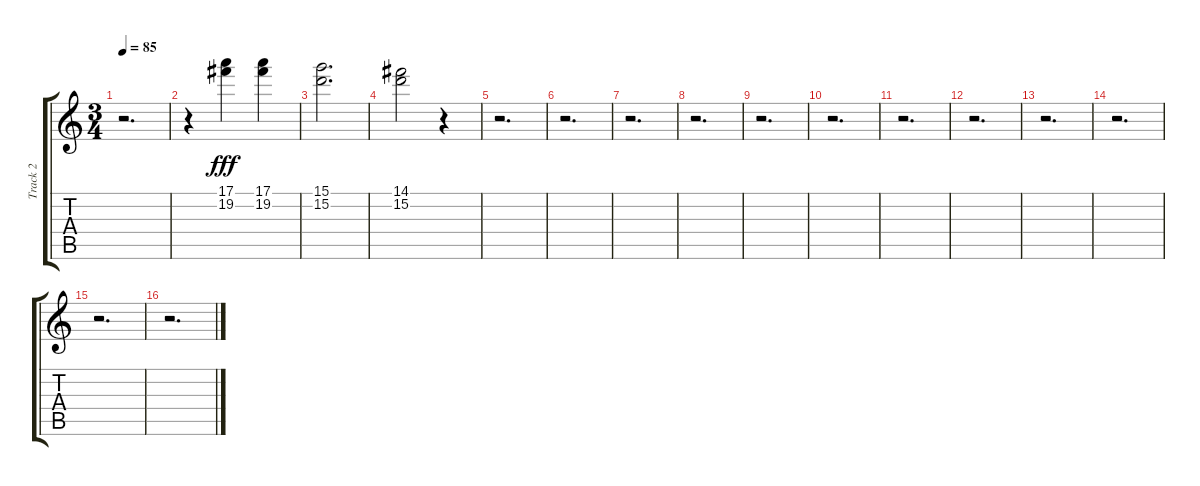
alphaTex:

\track ("Track 2" "Track 2") {instrument electricguitarjazz}
\staff {score tabs}
\tuning (E4 B3 G3 D3 A2 E2) {hide}
\ts (3 4)
\tempo 85
\clef g2
\ks c
r.2{d dy fff} |
r.4 (17.1 19.2).4 (17.1 19.2).4 |
(15.1 15.2).2{d} |
(14.1 15.2).2 r.4 |
r.2{d} |
r.2{d} |
r.2{d} |
r.2{d} |
r.2{d} |
r.2{d} |
r.2{d} |
r.2{d} |
r.2{d} |
r.2{d} |
r.2{d} |
r.2{d}
